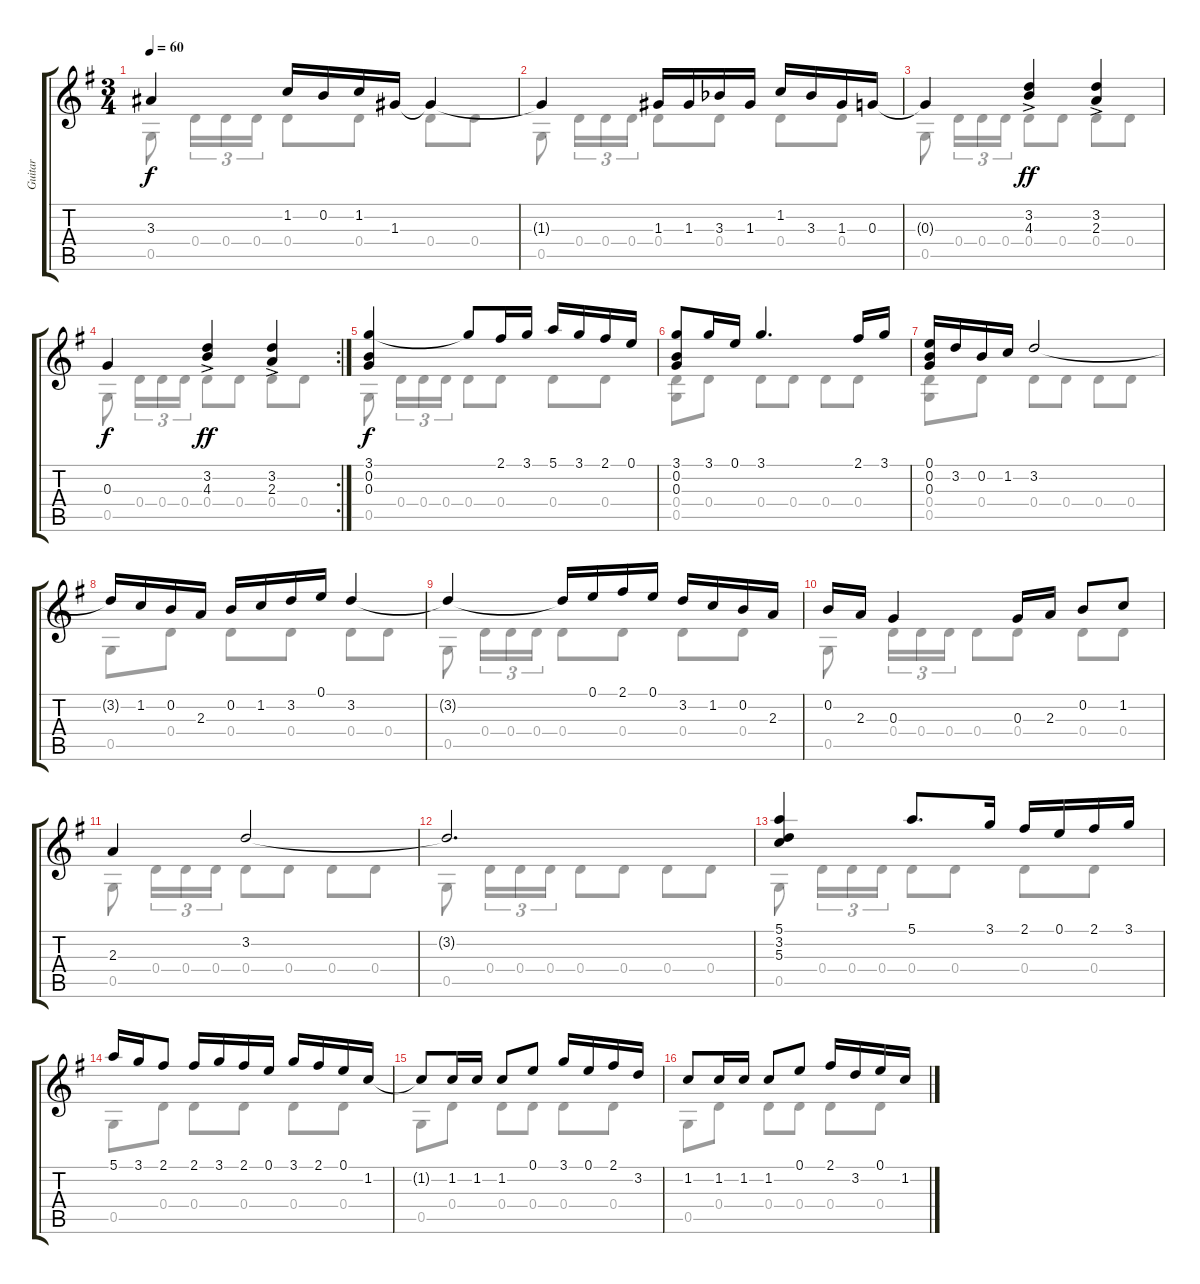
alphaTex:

\track ("Guitar" "Guitar") {instrument acousticguitarnylon}
\staff {score tabs}
\tuning (E4 B3 G3 D3 G2 E2) {hide}
\voice
\ts (3 4)
\tempo 60
\clef g2
\ks g
3.3{t}.4{dy f} 1.2.16 0.2.16 1.2.16 1.3.16 1.3{t}.4 |
1.3{t}.4 1.3.16 1.3.16 3.3{acc b}.16 1.3.16 1.2.16 3.3{acc b}.16 1.3.16 0.3.16 |
0.3{t}.4 (3.2{ac} 4.3).4{dy ff} (3.2{ac} 2.3).4 |
\rc 2
0.3.4{dy f} (3.2{ac} 4.3).4{dy ff} (3.2{ac} 2.3).4 |
(3.1 0.2 0.3).4{dy f} 3.1{t}.8 2.1.16 3.1.16 5.1.16 3.1.16 2.1.16 0.1.16 |
(3.1 0.2 0.3).8 3.1.16 0.1.16 3.1.4{d} 2.1.16 3.1.16 |
(0.1 0.2 0.3).16 3.2.16 0.2.16 1.2.16 3.2.2 |
3.2{t}.16 1.2.16 0.2.16 2.3.16 0.2.16 1.2.16 3.2.16 0.1.16 3.2.4 |
3.2{t}.4 3.2{t}.16 0.1.16 2.1.16 0.1.16 3.2.16 1.2.16 0.2.16 2.3.16 |
0.2.16 2.3.16 0.3.4 0.3.16 2.3.16 0.2.8 1.2.8 |
2.3.4 3.2.2 |
3.2{t}.2{d} |
(5.1 3.2 5.3).4 5.1.8{d} 3.1.16 2.1.16 0.1.16 2.1.16 3.1.16 |
5.1.16 3.1.16 2.1.8 2.1.16 3.1.16 2.1.16 0.1.16 3.1.16 2.1.16 0.1.16 1.2.16 |
1.2{t}.8 1.2.16 1.2.16 1.2.8 0.1.8 3.1.16 0.1.16 2.1.16 3.2.16 |
1.2.8 1.2.16 1.2.16 1.2.8 0.1.8 2.1.16 3.2.16 0.1.16 1.2.16
\voice
\clef g2
\ottava regular
\simile none
\ks g
0.5.8{dy f} 0.4.16{tu (3 2)} 0.4.16{tu (3 2)} 0.4.16{tu (3 2)} 0.4.8 0.4.8 0.4.8 0.4.8 |
0.5.8 0.4.16{tu (3 2)} 0.4.16{tu (3 2)} 0.4.16{tu (3 2)} 0.4.8 0.4.8 0.4.8 0.4.8 |
0.5.8 0.4.16{tu (3 2)} 0.4.16{tu (3 2)} 0.4.16{tu (3 2)} 0.4.8 0.4.8 0.4.8 0.4.8 |
0.5.8 0.4.16{tu (3 2)} 0.4.16{tu (3 2)} 0.4.16{tu (3 2)} 0.4.8 0.4.8 0.4.8 0.4.8 |
0.5.8 0.4.16{tu (3 2)} 0.4.16{tu (3 2)} 0.4.16{tu (3 2)} 0.4.8 0.4.8 0.4.8 0.4.8 |
(0.4 0.5).8 0.4.8 0.4.8 0.4.8 0.4.8 0.4.8 |
(0.4 0.5).8 0.4.8 0.4.8 0.4.8 0.4.8 0.4.8 |
0.5.8 0.4.8 0.4.8 0.4.8 0.4.8 0.4.8 |
0.5.8 0.4.16{tu (3 2)} 0.4.16{tu (3 2)} 0.4.16{tu (3 2)} 0.4.8 0.4.8 0.4.8 0.4.8 |
0.5.8 0.4.16{tu (3 2)} 0.4.16{tu (3 2)} 0.4.16{tu (3 2)} 0.4.8 0.4.8 0.4.8 0.4.8 |
0.5.8 0.4.16{tu (3 2)} 0.4.16{tu (3 2)} 0.4.16{tu (3 2)} 0.4.8 0.4.8 0.4.8 0.4.8 |
0.5.8 0.4.16{tu (3 2)} 0.4.16{tu (3 2)} 0.4.16{tu (3 2)} 0.4.8 0.4.8 0.4.8 0.4.8 |
0.5.8 0.4.16{tu (3 2)} 0.4.16{tu (3 2)} 0.4.16{tu (3 2)} 0.4.8 0.4.8 0.4.8 0.4.8 |
0.5.8 0.4.8 0.4.8 0.4.8 0.4.8 0.4.8 |
0.5.8 0.4.8 0.4.8 0.4.8 0.4.8 0.4.8 |
0.5.8 0.4.8 0.4.8 0.4.8 0.4.8 0.4.8
